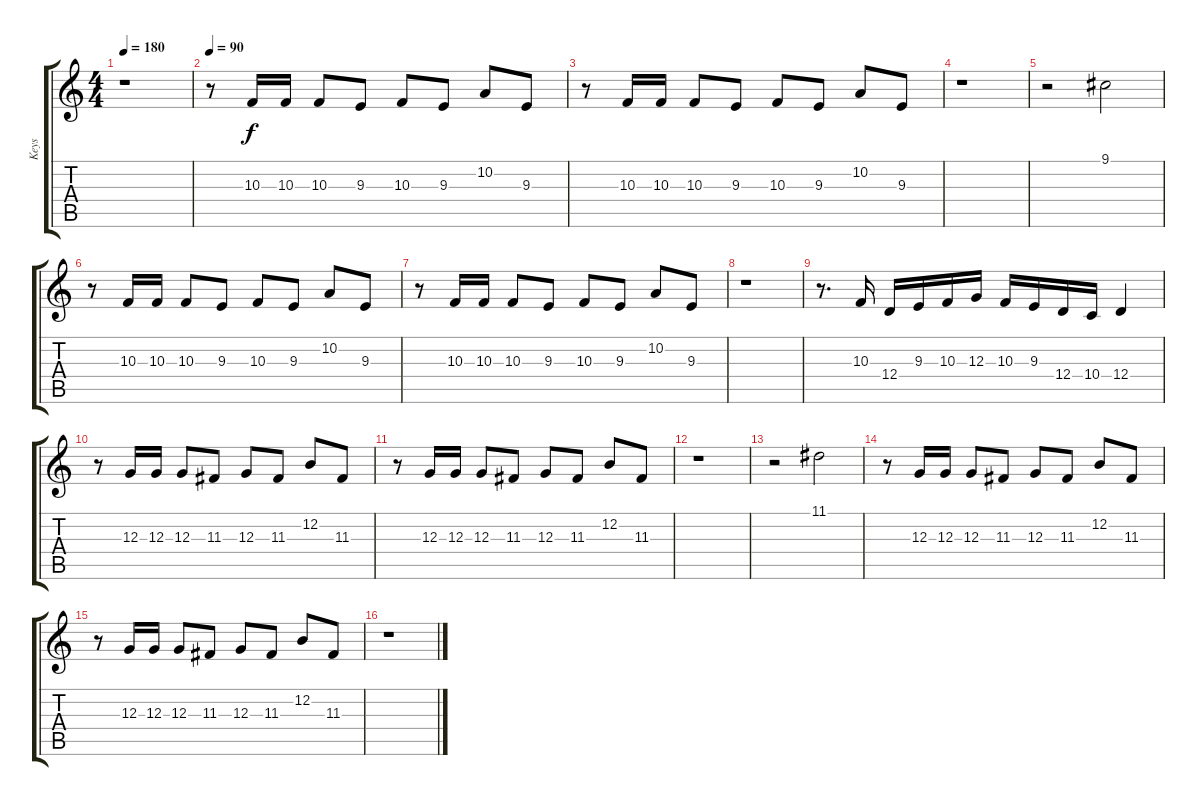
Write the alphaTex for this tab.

\track ("Keys" "Keys") {instrument synthstrings2}
\staff {score tabs}
\tuning (E4 B3 G3 D3 A2 E2) {hide}
\ts (4 4)
\tempo 180
\clef g2
\ks c
r.1{dy f} |
\tempo 90
r.8{volume 10 instrument synthstrings2} 10.3.16 10.3.16 10.3.8 9.3.8 10.3.8 9.3.8 10.2.8 9.3.8 |
r.8 10.3.16 10.3.16 10.3.8 9.3.8 10.3.8 9.3.8 10.2.8 9.3.8 |
r.1 |
r.2 9.1.2 |
r.8 10.3.16 10.3.16 10.3.8 9.3.8 10.3.8 9.3.8 10.2.8 9.3.8 |
r.8 10.3.16 10.3.16 10.3.8 9.3.8 10.3.8 9.3.8 10.2.8 9.3.8 |
r.1 |
r.8{d} 10.3.16 12.4.16 9.3.16 10.3.16 12.3.16 10.3.16 9.3.16 12.4.16 10.4.16 12.4.4 |
r.8 12.3.16 12.3.16 12.3.8 11.3.8 12.3.8 11.3.8 12.2.8 11.3.8 |
r.8 12.3.16 12.3.16 12.3.8 11.3.8 12.3.8 11.3.8 12.2.8 11.3.8 |
r.1 |
r.2 11.1.2 |
r.8 12.3.16 12.3.16 12.3.8 11.3.8 12.3.8 11.3.8 12.2.8 11.3.8 |
r.8 12.3.16 12.3.16 12.3.8 11.3.8 12.3.8 11.3.8 12.2.8 11.3.8 |
r.1
